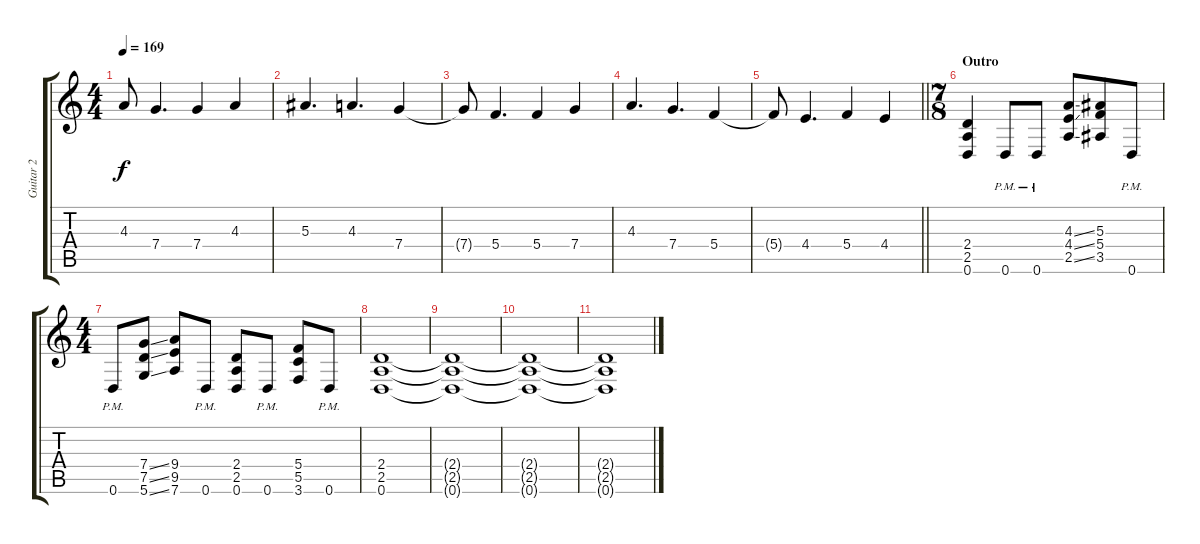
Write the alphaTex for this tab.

\track ("Guitar 2" "Guitar 2") {instrument distortionguitar}
\staff {score tabs}
\tuning (D4 A3 F3 C3 G2 D2) {hide}
\ts (4 4)
\tempo 169
\clef g2
\ks c
4.3{t}.8{dy f} 7.4.4{d} 7.4.4 4.3.4 |
5.3.4{d} 4.3.4{d} 7.4.4 |
7.4{t}.8 5.4.4{d} 5.4.4 7.4.4 |
4.3.4{d} 7.4.4{d} 5.4.4 |
\barLineRight lightlight
5.4{t}.8 4.4.4{d} 5.4.4 4.4.4 |
\ts (7 8)
\section ("" "Outro")
(2.4 2.5 0.6).4{balance 16} 0.6{pm}.8 0.6{pm}.8 (4.3{ss} 4.4{ss} 2.5{ss}).8 (5.3 5.4 3.5).8 0.6{pm}.8 |
\ts (4 4)
0.6{pm}.8 (7.4{ss} 7.5{ss} 5.6{ss}).8 (9.4 9.5 7.6).8 0.6{pm}.8 (2.4 2.5 0.6).8 0.6{pm}.8 (5.4 5.5 3.6).8 0.6{pm}.8 |
(2.4 2.5 0.6).1 |
(2.4{t} 2.5{t} 0.6{t}).1 |
(2.4{t} 2.5{t} 0.6{t}).1 |
(2.4{t} 2.5{t} 0.6{t}).1
